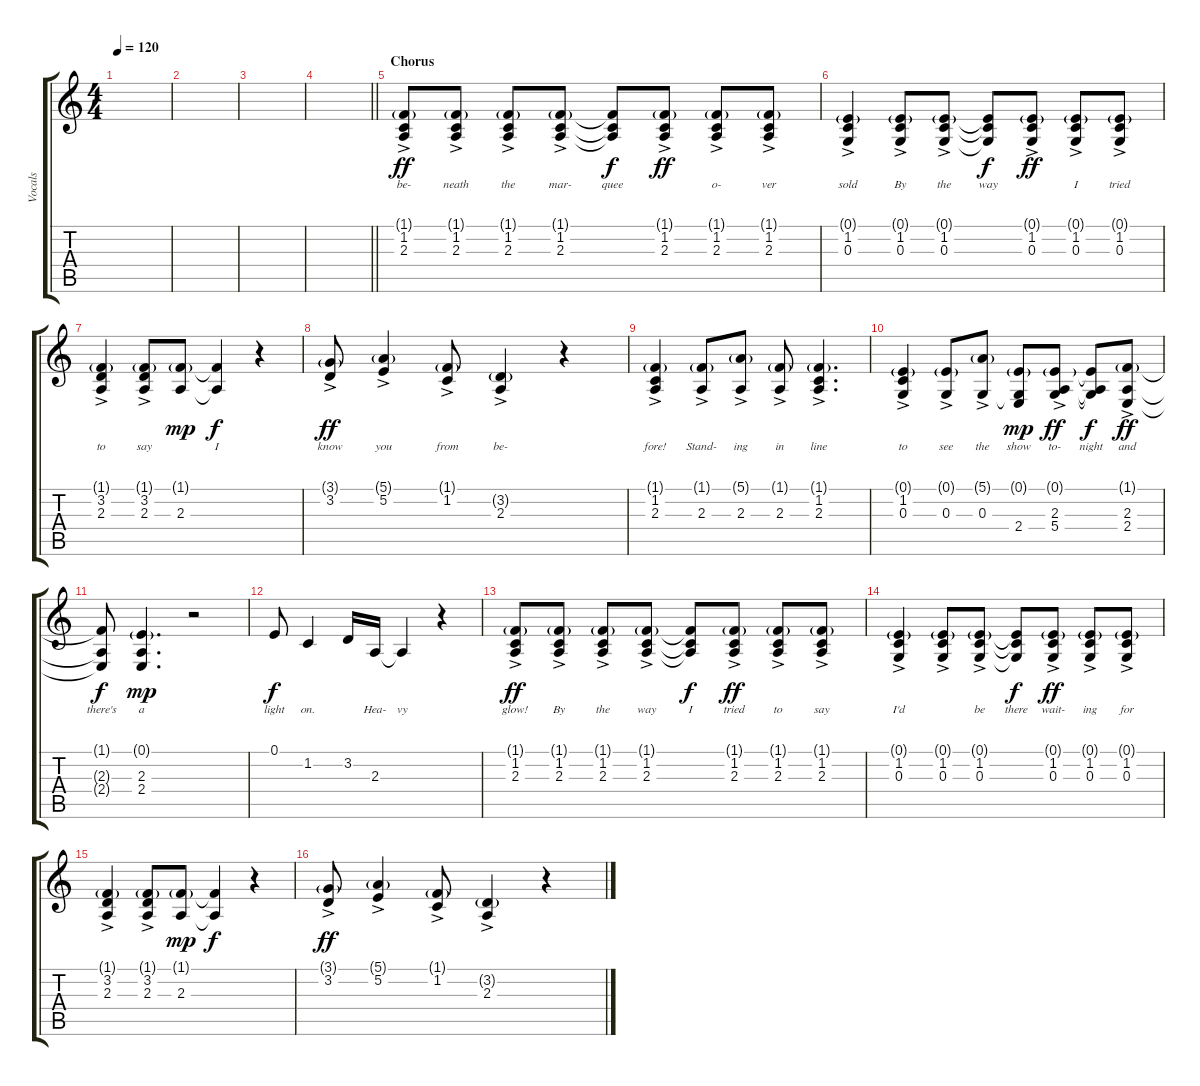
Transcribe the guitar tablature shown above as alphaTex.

\track ("Vocals" "Vocals") {instrument vibraphone}
\staff {score tabs}
\tuning (E4 B3 G3 D3 A2 E2) {hide}
\ts (4 4)
\tempo 120
\clef g2
\ks c
|
|
|
\barLineRight lightlight
|
\section ("" "Chorus")
(1.1{g} 1.2{ac} 2.3).8{lyrics (0 "be-") lyrics (1 "") lyrics (2 "") lyrics (3 "") lyrics (4 "") dy ff} (1.1{g} 1.2{ac} 2.3).8{lyrics (0 "neath") lyrics (1 "") lyrics (2 "") lyrics (3 "") lyrics (4 "")} (1.1{g} 1.2{ac} 2.3).8{lyrics (0 "the") lyrics (1 "") lyrics (2 "") lyrics (3 "") lyrics (4 "")} (1.1{g} 1.2{ac} 2.3).8{lyrics (0 "mar-") lyrics (1 "") lyrics (2 "") lyrics (3 "") lyrics (4 "")} (1.1{t} 1.2{t} 2.3{t}).8{lyrics (0 "quee") lyrics (1 "") lyrics (2 "") lyrics (3 "") lyrics (4 "") dy f} (1.1{g} 1.2{ac} 2.3).8{lyrics (0 "") lyrics (1 "") lyrics (2 "") lyrics (3 "") lyrics (4 "") dy ff} (1.1{g} 1.2{ac} 2.3).8{lyrics (0 "o-") lyrics (1 "") lyrics (2 "") lyrics (3 "") lyrics (4 "")} (1.1{g} 1.2{ac} 2.3).8{lyrics (0 "ver") lyrics (1 "") lyrics (2 "") lyrics (3 "") lyrics (4 "")} |
(0.1{g} 1.2{ac} 0.3).4{lyrics (0 "sold") lyrics (1 "") lyrics (2 "") lyrics (3 "") lyrics (4 "")} (0.1{g} 1.2{ac} 0.3).8{lyrics (0 "By") lyrics (1 "") lyrics (2 "") lyrics (3 "") lyrics (4 "")} (0.1{g} 1.2{ac} 0.3).8{lyrics (0 "the") lyrics (1 "") lyrics (2 "") lyrics (3 "") lyrics (4 "")} (0.1{t} 1.2{t} 0.3{t}).8{lyrics (0 "way") lyrics (1 "") lyrics (2 "") lyrics (3 "") lyrics (4 "") dy f} (0.1{g} 1.2{ac} 0.3).8{lyrics (0 "") lyrics (1 "") lyrics (2 "") lyrics (3 "") lyrics (4 "") dy ff} (0.1{g} 1.2{ac} 0.3).8{lyrics (0 "I") lyrics (1 "") lyrics (2 "") lyrics (3 "") lyrics (4 "")} (0.1{g} 1.2{ac} 0.3).8{lyrics (0 "tried") lyrics (1 "") lyrics (2 "") lyrics (3 "") lyrics (4 "")} |
(1.1{g} 3.2{ac} 2.3).4{lyrics (0 "to") lyrics (1 "") lyrics (2 "") lyrics (3 "") lyrics (4 "")} (1.1{g} 3.2{ac} 2.3).8{lyrics (0 "say") lyrics (1 "") lyrics (2 "") lyrics (3 "") lyrics (4 "")} (1.1{g} 2.3).8{lyrics (0 "") lyrics (1 "") lyrics (2 "") lyrics (3 "") lyrics (4 "") dy mp} (1.1{t} 2.3{t}).4{lyrics (0 "I") lyrics (1 "") lyrics (2 "") lyrics (3 "") lyrics (4 "") dy f} r.4 |
(3.1{g} 3.2{ac}).8{lyrics (0 "know") lyrics (1 "") lyrics (2 "") lyrics (3 "") lyrics (4 "") dy ff} (5.1{g} 5.2{ac}).4{lyrics (0 "you") lyrics (1 "") lyrics (2 "") lyrics (3 "") lyrics (4 "")} (1.1{g} 1.2{ac}).8{lyrics (0 "from") lyrics (1 "") lyrics (2 "") lyrics (3 "") lyrics (4 "")} (3.2{g} 2.3{ac}).4{lyrics (0 "be-") lyrics (1 "") lyrics (2 "") lyrics (3 "") lyrics (4 "")} r.4 |
(1.1{g} 1.2{ac} 2.3).4{lyrics (0 "fore!") lyrics (1 "") lyrics (2 "") lyrics (3 "") lyrics (4 "")} (1.1{g} 2.3{ac}).8{lyrics (0 "Stand-") lyrics (1 "") lyrics (2 "") lyrics (3 "") lyrics (4 "")} (5.1{g} 2.3{ac}).8{lyrics (0 "ing") lyrics (1 "") lyrics (2 "") lyrics (3 "") lyrics (4 "")} (1.1{g} 2.3{ac}).8{lyrics (0 "in") lyrics (1 "") lyrics (2 "") lyrics (3 "") lyrics (4 "")} (1.1{g} 1.2{ac} 2.3).4{d lyrics (0 "line") lyrics (1 "") lyrics (2 "") lyrics (3 "") lyrics (4 "")} |
(0.1{g} 1.2{ac} 0.3).4{lyrics (0 "to") lyrics (1 "") lyrics (2 "") lyrics (3 "") lyrics (4 "")} (0.1{g} 0.3{ac}).8{lyrics (0 "see") lyrics (1 "") lyrics (2 "") lyrics (3 "") lyrics (4 "")} (5.1{g} 0.3{ac}).8{lyrics (0 "the") lyrics (1 "") lyrics (2 "") lyrics (3 "") lyrics (4 "")} (0.1{g} 0.3{t} 2.4).8{lyrics (0 "show") lyrics (1 "") lyrics (2 "") lyrics (3 "") lyrics (4 "") dy mp} (0.1{g} 2.3{ac} 5.4).8{lyrics (0 "to-") lyrics (1 "") lyrics (2 "") lyrics (3 "") lyrics (4 "") dy ff} (0.1{t} 2.3{t} 5.4{t}).8{lyrics (0 "night") lyrics (1 "") lyrics (2 "") lyrics (3 "") lyrics (4 "") dy f} (1.1{g} 2.3 2.4{ac}).8{lyrics (0 "and") lyrics (1 "") lyrics (2 "") lyrics (3 "") lyrics (4 "") dy ff} |
(1.1{t} 2.3{t} 2.4{t}).8{lyrics (0 "there's") lyrics (1 "") lyrics (2 "") lyrics (3 "") lyrics (4 "") dy f} (0.1{g} 2.3 2.4).4{d lyrics (0 "a") lyrics (1 "") lyrics (2 "") lyrics (3 "") lyrics (4 "") dy mp} r.2 |
0.1.8{lyrics (0 "light") lyrics (1 "") lyrics (2 "") lyrics (3 "") lyrics (4 "") dy f} 1.2.4{lyrics (0 "on.") lyrics (1 "") lyrics (2 "") lyrics (3 "") lyrics (4 "")} 3.2.16{lyrics (0 "") lyrics (1 "") lyrics (2 "") lyrics (3 "") lyrics (4 "")} 2.3.16{lyrics (0 "Hea-") lyrics (1 "") lyrics (2 "") lyrics (3 "") lyrics (4 "")} 2.3{t}.4{lyrics (0 "vy") lyrics (1 "") lyrics (2 "") lyrics (3 "") lyrics (4 "")} r.4 |
(1.1{g} 1.2{ac} 2.3).8{lyrics (0 "glow!") lyrics (1 "") lyrics (2 "") lyrics (3 "") lyrics (4 "") dy ff} (1.1{g} 1.2{ac} 2.3).8{lyrics (0 "By") lyrics (1 "") lyrics (2 "") lyrics (3 "") lyrics (4 "")} (1.1{g} 1.2{ac} 2.3).8{lyrics (0 "the") lyrics (1 "") lyrics (2 "") lyrics (3 "") lyrics (4 "")} (1.1{g} 1.2{ac} 2.3).8{lyrics (0 "way") lyrics (1 "") lyrics (2 "") lyrics (3 "") lyrics (4 "")} (1.1{t} 1.2{t} 2.3{t}).8{lyrics (0 "I") lyrics (1 "") lyrics (2 "") lyrics (3 "") lyrics (4 "") dy f} (1.1{g} 1.2{ac} 2.3).8{lyrics (0 "tried") lyrics (1 "") lyrics (2 "") lyrics (3 "") lyrics (4 "") dy ff} (1.1{g} 1.2{ac} 2.3).8{lyrics (0 "to") lyrics (1 "") lyrics (2 "") lyrics (3 "") lyrics (4 "")} (1.1{g} 1.2{ac} 2.3).8{lyrics (0 "say") lyrics (1 "") lyrics (2 "") lyrics (3 "") lyrics (4 "")} |
(0.1{g} 1.2{ac} 0.3).4{lyrics (0 "I'd") lyrics (1 "") lyrics (2 "") lyrics (3 "") lyrics (4 "")} (0.1{g} 1.2{ac} 0.3).8{lyrics (0 "") lyrics (1 "") lyrics (2 "") lyrics (3 "") lyrics (4 "")} (0.1{g} 1.2{ac} 0.3).8{lyrics (0 "be") lyrics (1 "") lyrics (2 "") lyrics (3 "") lyrics (4 "")} (0.1{t} 1.2{t} 0.3{t}).8{lyrics (0 "there") lyrics (1 "") lyrics (2 "") lyrics (3 "") lyrics (4 "") dy f} (0.1{g} 1.2{ac} 0.3).8{lyrics (0 "wait-") lyrics (1 "") lyrics (2 "") lyrics (3 "") lyrics (4 "") dy ff} (0.1{g} 1.2{ac} 0.3).8{lyrics (0 "ing") lyrics (1 "") lyrics (2 "") lyrics (3 "") lyrics (4 "")} (0.1{g} 1.2{ac} 0.3).8{lyrics (0 "for") lyrics (1 "") lyrics (2 "") lyrics (3 "") lyrics (4 "")} |
(1.1{g} 3.2{ac} 2.3).4 (1.1{g} 3.2{ac} 2.3).8 (1.1{g} 2.3).8{dy mp} (1.1{t} 2.3{t}).4{dy f} r.4 |
(3.1{g} 3.2{ac}).8{dy ff} (5.1{g} 5.2{ac}).4 (1.1{g} 1.2{ac}).8 (3.2{g} 2.3{ac}).4 r.4
